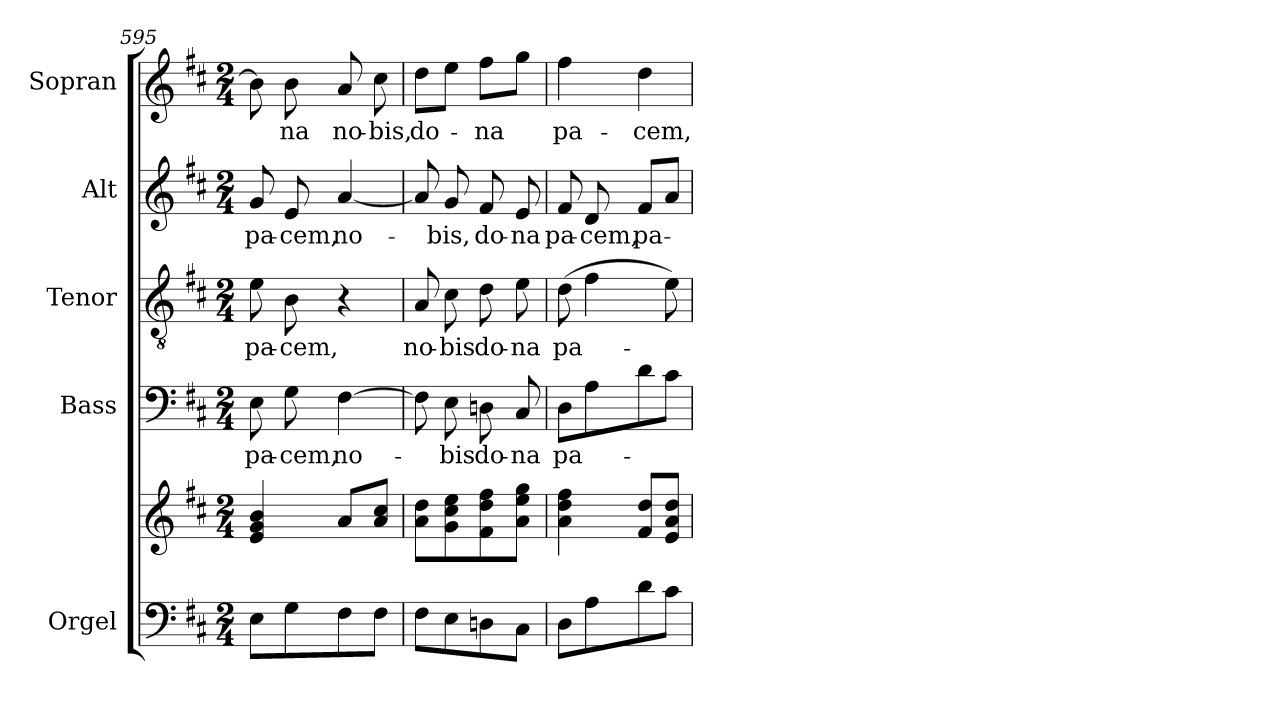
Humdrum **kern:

**kern	**kern	**kern	**text	**kern	**text	**kern	**text	**kern	**text
*part5	*part5	*part4	*part4	*part3	*part3	*part2	*part2	*part1	*part1
*staff6	*staff5	*staff4	*staff4	*staff3	*staff3	*staff2	*staff2	*staff1	*staff1
*I"Orgel	*	*I"Bass	*	*I"Tenor	*	*I"Alt	*	*I"Sopran	*
*I'Org.	*	*I'B.	*	*I'T.	*	*I'A.	*	*I'S.	*
*clefF4	*clefG2	*clefF4	*	*clefGv2	*	*clefG2	*	*clefG2	*
*k[f#c#]	*k[f#c#]	*k[f#c#]	*	*k[f#c#]	*	*k[f#c#]	*	*k[f#c#]	*
*D:	*D:	*D:	*	*D:	*	*D:	*	*D:	*
*M2/4	*M2/4	*M2/4	*	*M2/4	*	*M2/4	*	*M2/4	*
=595	=595	=595	=595	=595	=595	=595	=595	=595	=595
!	!	!	!LO:LY:b	!	!LO:LY:b	!	!LO:LY:b	!	!
8E\L	4e/ 4g/ 4b/	8E\	pa-	8e\	pa-	8g/	pa-	8b\]	.
!	!	!	!LO:LY:b	!	!LO:LY:b	!	!LO:LY:b	!	!LO:LY:b
8G\	.	8G\	-cem,	8B\	-cem,	8e/	-cem,	8b\	-na
!	!	!	!LO:LY:b	!	!	!	!LO:LY:b	!	!LO:LY:b
8F#\	8a/L	[4F#\	no-	4r	.	[4a/	no-	8a/	no-
!	!	!	!	!	!	!	!	!	!LO:LY:b
8F#\J	8a/ 8cc#/J	.	.	.	.	.	.	8cc#\	-bis,
=596	=596	=596	=596	=596	=596	=596	=596	=596	=596
!	!	!	!	!	!LO:LY:b	!	!	!	!LO:LY:b
8F#\L	8a\ 8dd\L	8F#\]	.	8A/	no-	8a/]	.	8dd\L	do-
!	!	!	!LO:LY:b	!	!LO:LY:b	!	!LO:LY:b	!	!
8E\	8g\ 8cc#\ 8ee\	8E\	-bis	8c#\	-bis	8g/	-bis,	8ee\J	.
!	!	!	!LO:LY:b	!	!LO:LY:b	!	!LO:LY:b	!	!LO:LY:b
8Dn\	8f#\ 8dd\ 8ff#\	8Dn\	do-	8d\	do-	8f#/	do-	8ff#\L	-na
!	!	!	!LO:LY:b	!	!LO:LY:b	!	!LO:LY:b	!	!
8C#\J	8a\ 8ee\ 8gg\J	8C#/	-na	8e\	-na	8e/	-na	8gg\J	.
=597	=597	=597	=597	=597	=597	=597	=597	=597	=597
!	!	!	!LO:LY:b	!	!LO:LY:b	!	!LO:LY:b	!	!LO:LY:b
8D\L	4a\ 4dd\ 4ff#\	8D\L	pa-	(>8d\	pa-	8f#/	pa-	4ff#\	pa-
!	!	!	!	!	!	!	!LO:LY:b	!	!
8A\	.	8A\	.	4f#\	.	8d/	-cem,	.	.
!	!	!	!	!	!	!	!LO:LY:b	!	!LO:LY:b
8d\	8f#/ 8dd/L	8d\	.	.	.	8f#/L	pa-	4dd\	-cem,
8c#\J	8e/ 8a/ 8dd/J	8c#\J	.	8e\)	.	8a/J	.	.	.
=	=	=	=	=	=	=	=	=	=
*-	*-	*-	*-	*-	*-	*-	*-	*-	*-
